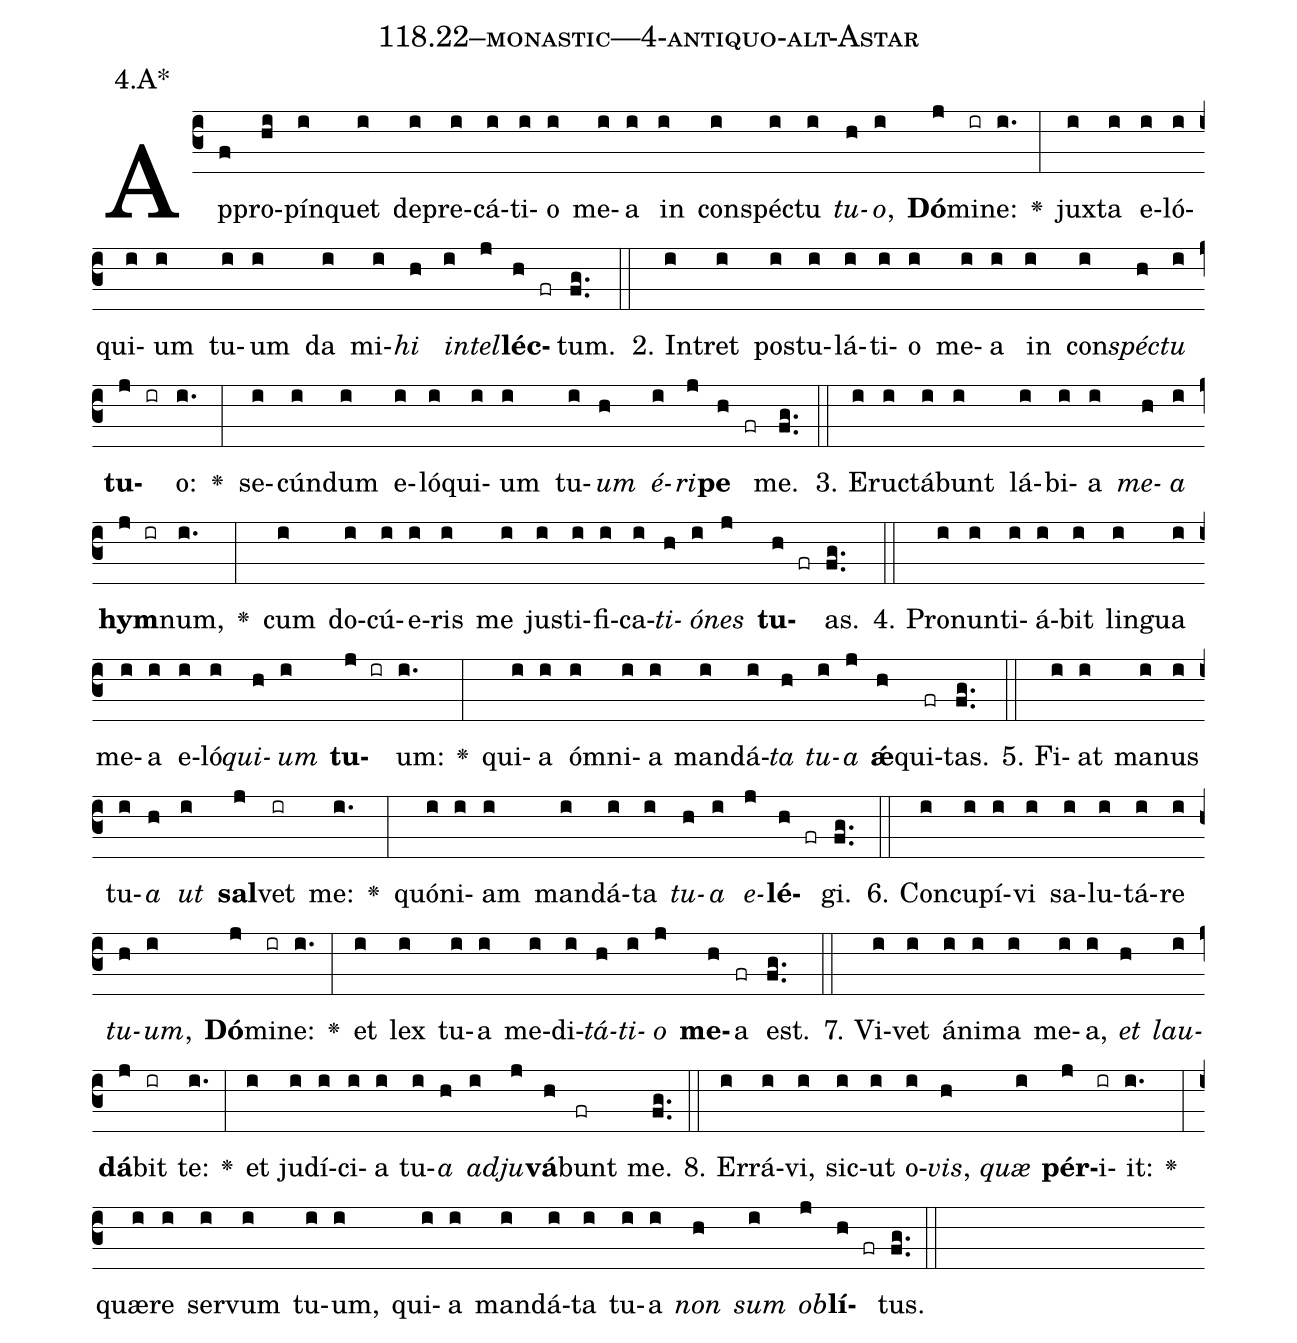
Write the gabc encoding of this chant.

name: 118.22--monastic---4-antiquo-alt-Astar;
annotation: 4.A*;
%%
(c3)Ap(f)pro(hi)pín(i)quet(i) de(i)pre(i)cá(i)ti(i)o(i) me(i)a(i) in(i) con(i)spéc(i)tu(i) <i>tu</i>(h)<i>o</i>,(i) <b>Dó</b>(j)mi(ir)ne:(i.) <v>\greheightstar</v>(:) jux(i)ta(i) e(i)ló(i)qui(i)um(i) tu(i)um(i) da(i) mi(i)<i>hi</i>(h) <i>in</i>(i)<i>tel</i>(j)<b>léc</b>(h fr)tum.(fg..) (::)
2. In(i)tret(i) pos(i)tu(i)lá(i)ti(i)o(i) me(i)a(i) in(i) con(i)<i>spéc</i>(h)<i>tu</i>(i) <b>tu</b>(j ir)o:(i.) <v>\greheightstar</v>(:) se(i)cún(i)dum(i) e(i)ló(i)qui(i)um(i) tu(i)<i>um</i>(h) <i>é</i>(i)<i>ri</i>(j)<b>pe</b>(h fr) me.(fg..) (::)
3. E(i)ruc(i)tá(i)bunt(i) lá(i)bi(i)a(i) <i>me</i>(h)<i>a</i>(i) <b>hym</b>(j ir)num,(i.) <v>\greheightstar</v>(:) cum(i) do(i)cú(i)e(i)ris(i) me(i) jus(i)ti(i)fi(i)ca(i)<i>ti</i>(h)<i>ó</i>(i)<i>nes</i>(j) <b>tu</b>(h fr)as.(fg..) (::)
4. Pro(i)nun(i)ti(i)á(i)bit(i) lin(i)gua(i) me(i)a(i) e(i)ló(i)<i>qui</i>(h)<i>um</i>(i) <b>tu</b>(j ir)um:(i.) <v>\greheightstar</v>(:) qui(i)a(i) óm(i)ni(i)a(i) man(i)dá(i)<i>ta</i>(h) <i>tu</i>(i)<i>a</i>(j) <b>ǽ</b>(h)qui(fr)tas.(fg..) (::)
5. Fi(i)at(i) ma(i)nus(i) tu(i)<i>a</i>(h) <i>ut</i>(i) <b>sal</b>(j)vet(ir) me:(i.) <v>\greheightstar</v>(:) quón(i)i(i)am(i) man(i)dá(i)ta(i) <i>tu</i>(h)<i>a</i>(i) <i>e</i>(j)<b>lé</b>(h fr)gi.(fg..) (::)
6. Con(i)cu(i)pí(i)vi(i) sa(i)lu(i)tá(i)re(i) <i>tu</i>(h)<i>um</i>,(i) <b>Dó</b>(j)mi(ir)ne:(i.) <v>\greheightstar</v>(:) et(i) lex(i) tu(i)a(i) me(i)di(i)<i>tá</i>(h)<i>ti</i>(i)<i>o</i>(j) <b>me</b>(h)a(fr) est.(fg..) (::)
7. Vi(i)vet(i) á(i)ni(i)ma(i) me(i)a,(i) <i>et</i>(h) <i>lau</i>(i)<b>dá</b>(j)bit(ir) te:(i.) <v>\greheightstar</v>(:) et(i) ju(i)dí(i)ci(i)a(i) tu(i)<i>a</i>(h) <i>ad</i>(i)<i>ju</i>(j)<b>vá</b>(h)bunt(fr) me.(fg..) (::)
8. Er(i)rá(i)vi,(i) sic(i)ut(i) o(i)<i>vis</i>,(h) <i>quæ</i>(i) <b>pér</b>(j)i(ir)it:(i.) <v>\greheightstar</v>(:) quæ(i)re(i) ser(i)vum(i) tu(i)um,(i) qui(i)a(i) man(i)dá(i)ta(i) tu(i)a(i) <i>non</i>(h) <i>sum</i>(i) <i>ob</i>(j)<b>lí</b>(h fr)tus.(fg..) (::)
